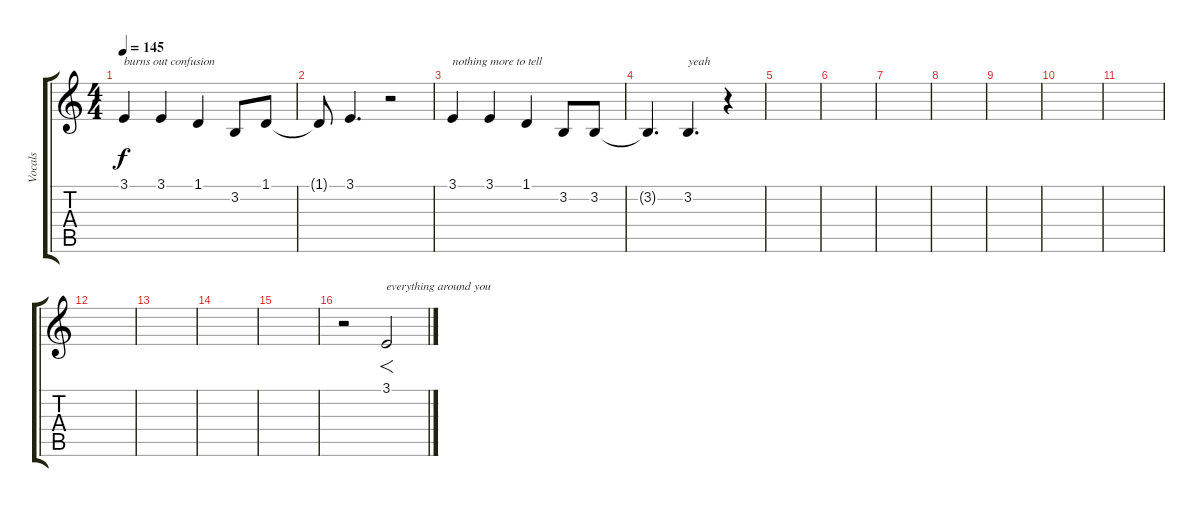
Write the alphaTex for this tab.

\track ("Vocals" "Vocals") {instrument tenorsax}
\staff {score tabs}
\tuning (Db4 Ab3 E3 B2 Gb2 Db2) {hide}
\ts (4 4)
\tempo 145
\clef g2
\ks c
3.1.4{txt "burns out confusion" dy f} 3.1.4 1.1.4 3.2.8 1.1.8 |
1.1{t}.8 3.1.4{d} r.2 |
3.1.4{txt "nothing more to tell"} 3.1.4 1.1.4 3.2.8 3.2.8 |
3.2{t}.4{d} 3.2.4{d txt "yeah"} r.4 |
|
|
|
|
|
|
|
|
|
|
|
r.2 3.1.2{f txt "everything around you"}
